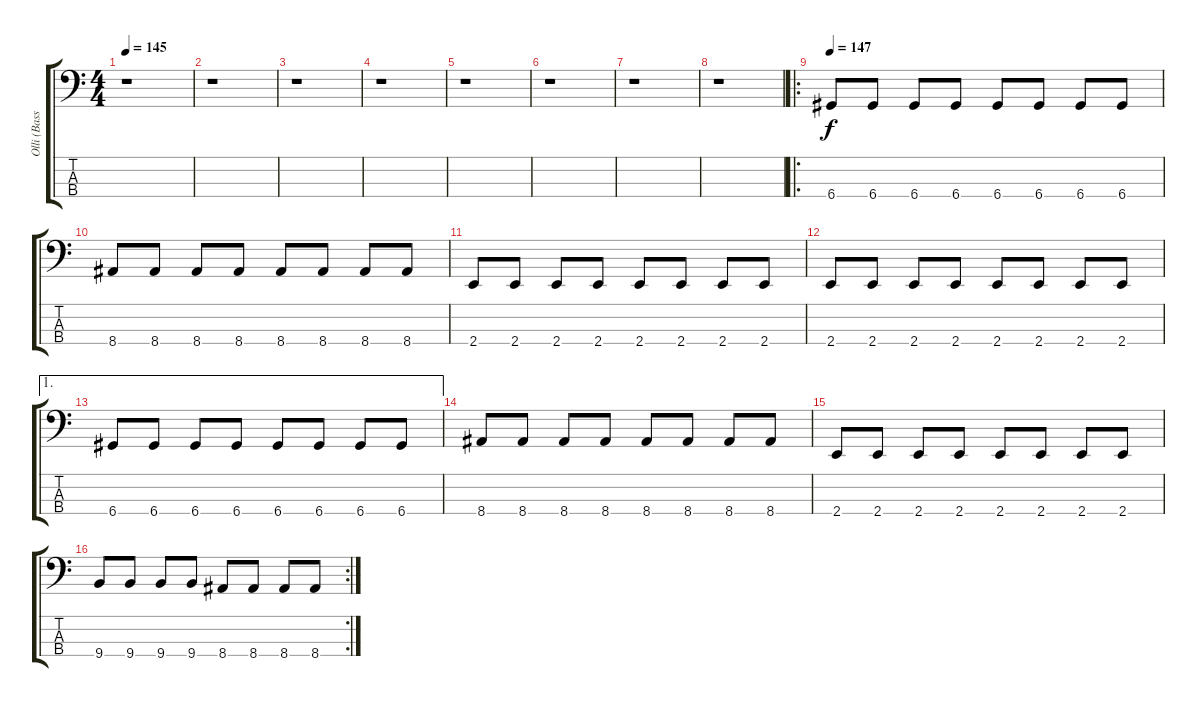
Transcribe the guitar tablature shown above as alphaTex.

\track ("Olli (Bass)" "Olli (Bass") {instrument electricbassfinger}
\staff {score tabs}
\tuning (G2 D2 A1 D1) {hide}
\ts (4 4)
\tempo 145
\clef f4
\ks c
r.1{dy f instrument electricbassfinger} |
r.1 |
r.1 |
r.1 |
r.1 |
r.1 |
r.1 |
r.1 |
\ro
\tempo 147
6.4.8 6.4.8 6.4.8 6.4.8 6.4.8 6.4.8 6.4.8 6.4.8 |
8.4.8 8.4.8 8.4.8 8.4.8 8.4.8 8.4.8 8.4.8 8.4.8 |
2.4.8 2.4.8 2.4.8 2.4.8 2.4.8 2.4.8 2.4.8 2.4.8 |
2.4.8 2.4.8 2.4.8 2.4.8 2.4.8 2.4.8 2.4.8 2.4.8 |
\ae 1
6.4.8 6.4.8 6.4.8 6.4.8 6.4.8 6.4.8 6.4.8 6.4.8 |
8.4.8 8.4.8 8.4.8 8.4.8 8.4.8 8.4.8 8.4.8 8.4.8 |
2.4.8 2.4.8 2.4.8 2.4.8 2.4.8 2.4.8 2.4.8 2.4.8 |
\rc 2
9.4.8 9.4.8 9.4.8 9.4.8 8.4.8 8.4.8 8.4.8 8.4.8
